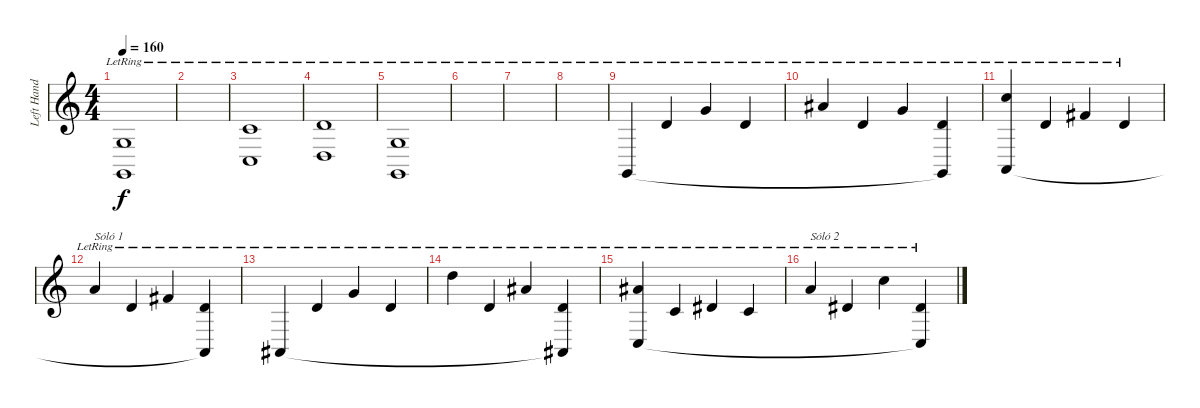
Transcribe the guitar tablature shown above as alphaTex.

\track ("Left Hand" "Left Hand") {instrument acousticgrandpiano}
\staff {score}
\tuning (E4 B3 G3 D3 A2 E2) {hide}
\ts (4 4)
\tempo 160
\clef g2
\ks c
(0.3{lr} 3.6{lr}).1{dy f} |
|
(1.2{lr} 3.5{lr}).1 |
(3.2{lr} 0.4{lr}).1 |
(0.3{lr} 3.6{lr}).1 |
|
|
|
3.6{lr}.4 3.2{lr}.4 3.1{lr}.4 3.2{lr}.4 |
6.1{lr}.4 3.2{lr}.4 8.2{lr}.4 (3.2{lr} 3.6{t}).4 |
(8.1{lr} 0.5{lr}).4 7.3{lr}.4 7.2{lr}.4 7.3{lr}.4 |
5.1{lr}.4{txt "Sóló 1"} 7.3{lr}.4 7.2{lr}.4 (7.3{lr} 0.5{t}).4 |
1.5{lr}.4 7.3{lr}.4 8.2{lr}.4 7.3{lr}.4 |
10.1{lr}.4 7.3{lr}.4 6.1{lr}.4 (7.3{lr} 1.5{t}).4 |
(6.1{lr} 3.5{lr}).4 5.3{lr}.4 4.2{lr}.4 5.3{lr}.4 |
5.1{lr}.4{txt "Sóló 2"} 4.2{lr}.4 8.1{lr}.4 (4.2{lr} 3.5{t}).4
